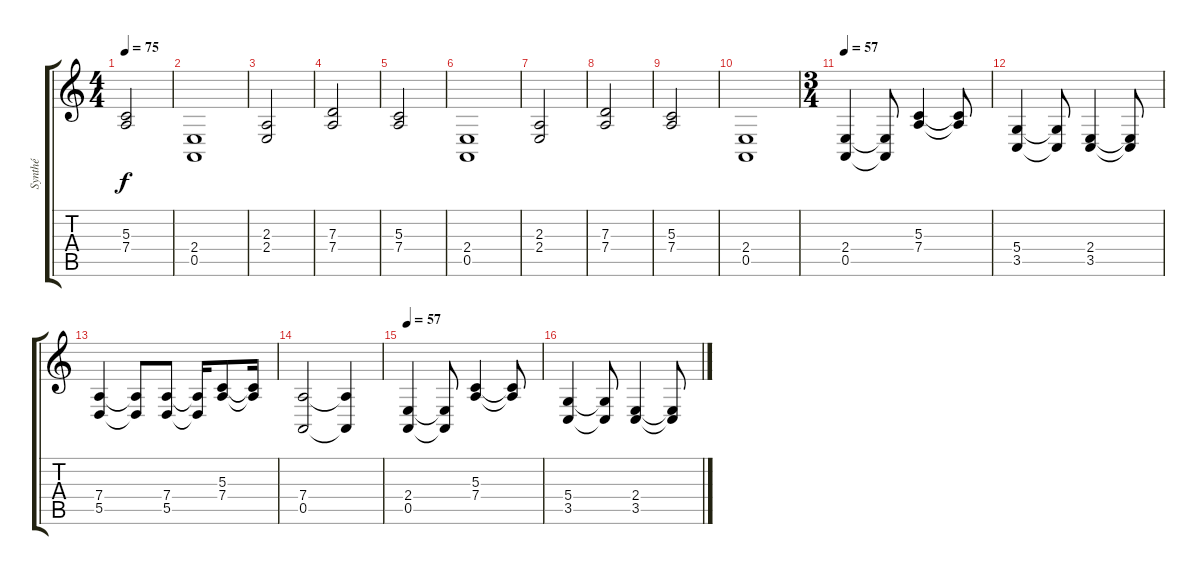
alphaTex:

\track ("Synthé" "Synthé") {instrument stringensemble1}
\staff {score tabs}
\tuning (E4 B3 G3 D3 A2 E2) {hide}
\ts (4 4)
\tempo 75
\clef g2
\ks c
(5.3 7.4).2{dy f} |
(2.4 0.5).1 |
(2.3 2.4).2 |
(7.3 7.4).2 |
(5.3 7.4).2 |
(2.4 0.5).1 |
(2.3 2.4).2 |
(7.3 7.4).2 |
(5.3 7.4).2 |
(2.4 0.5).1 |
\ts (3 4)
\tempo 57
(2.4 0.5).4 (2.4{t} 0.5{t}).8 (5.3 7.4).4 (5.3{t} 7.4{t}).8 |
(5.4 3.5).4 (5.4{t} 3.5{t}).8 (2.4 3.5).4 (2.4{t} 3.5{t}).8 |
(7.4 5.5).4 (7.4{t} 5.5{t}).8 (7.4 5.5).8 (7.4{t} 5.5{t}).16 (5.3 7.4).8 (5.3{t} 7.4{t}).16 |
(7.4 0.5).2 (7.4{t} 0.5{t}).4 |
\tempo 57
(2.4 0.5).4 (2.4{t} 0.5{t}).8 (5.3 7.4).4 (5.3{t} 7.4{t}).8 |
(5.4 3.5).4 (5.4{t} 3.5{t}).8 (2.4 3.5).4 (2.4{t} 3.5{t}).8
